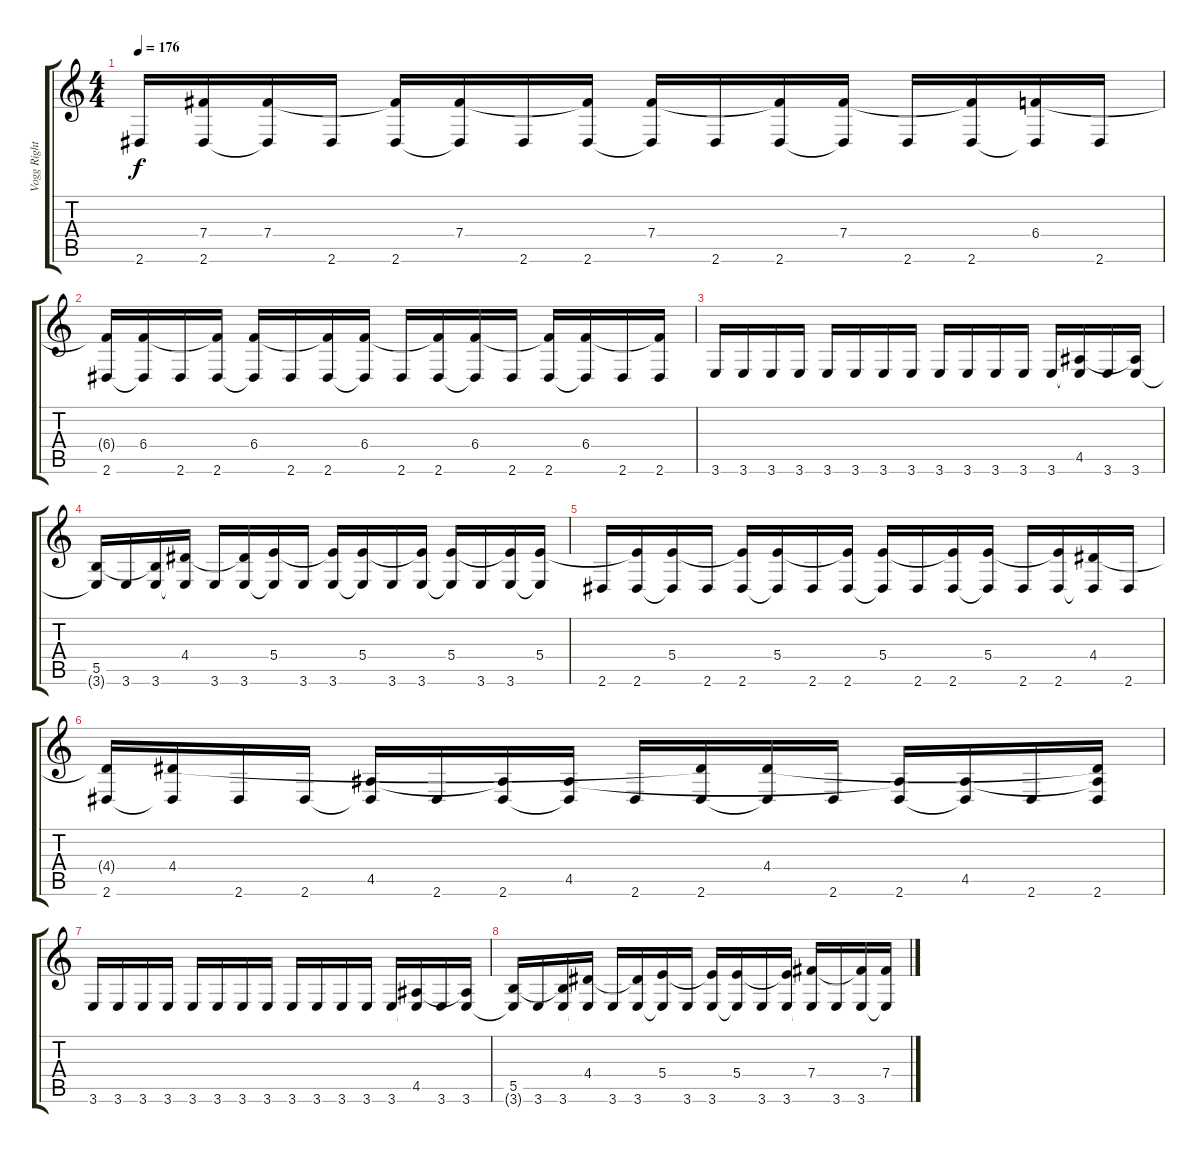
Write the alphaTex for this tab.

\track ("Vogg Right" "Vogg Right") {instrument distortionguitar}
\staff {score tabs}
\tuning (Db4 Ab3 E3 B2 Gb2 Db2) {hide}
\ts (4 4)
\tempo 176
\clef g2
\ks c
2.6.16{dy f} (7.4{t} 2.6).16 (7.4 2.6{t}).16 2.6.16 (7.4{t} 2.6).16 (7.4 2.6{t}).16 2.6.16 (7.4{t} 2.6).16 (7.4 2.6{t}).16 2.6.16 (7.4{t} 2.6).16 (7.4 2.6{t}).16 2.6.16 (7.4{t} 2.6).16 (6.4 2.6{t}).16 2.6.16 |
(6.4{t} 2.6).16 (6.4 2.6{t}).16 2.6.16 (6.4{t} 2.6).16 (6.4 2.6{t}).16 2.6.16 (6.4{t} 2.6).16 (6.4 2.6{t}).16 2.6.16 (6.4{t} 2.6).16 (6.4 2.6{t}).16 2.6.16 (6.4{t} 2.6).16 (6.4 2.6{t}).16 2.6.16 (6.4{t} 2.6).16 |
3.6.16 3.6.16 3.6.16 3.6.16 3.6.16 3.6.16 3.6.16 3.6.16 3.6.16 3.6.16 3.6.16 3.6.16 3.6.16 (4.5 3.6{t}).16 3.6.16 (4.5{t} 3.6).16 |
(5.5 3.6{t}).16 3.6.16 (5.5{t} 3.6).16 (4.4 3.6{t}).16 3.6.16 (4.4{t} 3.6).16 (5.4 3.6{t}).16 3.6.16 (5.4{t} 3.6).16 (5.4 3.6{t}).16 3.6.16 (5.4{t} 3.6).16 (5.4 3.6{t}).16 3.6.16 (5.4{t} 3.6).16 (5.4 3.6{t}).16 |
2.6.16 (5.4{t} 2.6).16 (5.4 2.6{t}).16 2.6.16 (5.4{t} 2.6).16 (5.4 2.6{t}).16 2.6.16 (5.4{t} 2.6).16 (5.4 2.6{t}).16 2.6.16 (5.4{t} 2.6).16 (5.4 2.6{t}).16 2.6.16 (5.4{t} 2.6).16 (4.4 2.6{t}).16 2.6.16 |
(4.4{t} 2.6).16 (4.4 2.6{t}).16 2.6.16 2.6.16 (4.5 2.6{t}).16 2.6.16 (4.5{t} 2.6).16 (4.5 2.6{t}).16 2.6.16 (4.4{t} 2.6).16 (4.4 2.6{t}).16 2.6.16 (4.5{t} 2.6).16 (4.5 2.6{t}).16 2.6.16 (4.4{t} 4.5{t} 2.6).16 |
3.6.16 3.6.16 3.6.16 3.6.16 3.6.16 3.6.16 3.6.16 3.6.16 3.6.16 3.6.16 3.6.16 3.6.16 3.6.16 (4.5 3.6{t}).16 3.6.16 (4.5{t} 3.6).16 |
(5.5 3.6{t}).16 3.6.16 (5.5{t} 3.6).16 (4.4 3.6{t}).16 3.6.16 (4.4{t} 3.6).16 (5.4 3.6{t}).16 3.6.16 (5.4{t} 3.6).16 (5.4 3.6{t}).16 3.6.16 (5.4{t} 3.6).16 (7.4 3.6{t}).16 3.6.16 (7.4{t} 3.6).16 (7.4 3.6{t}).16
